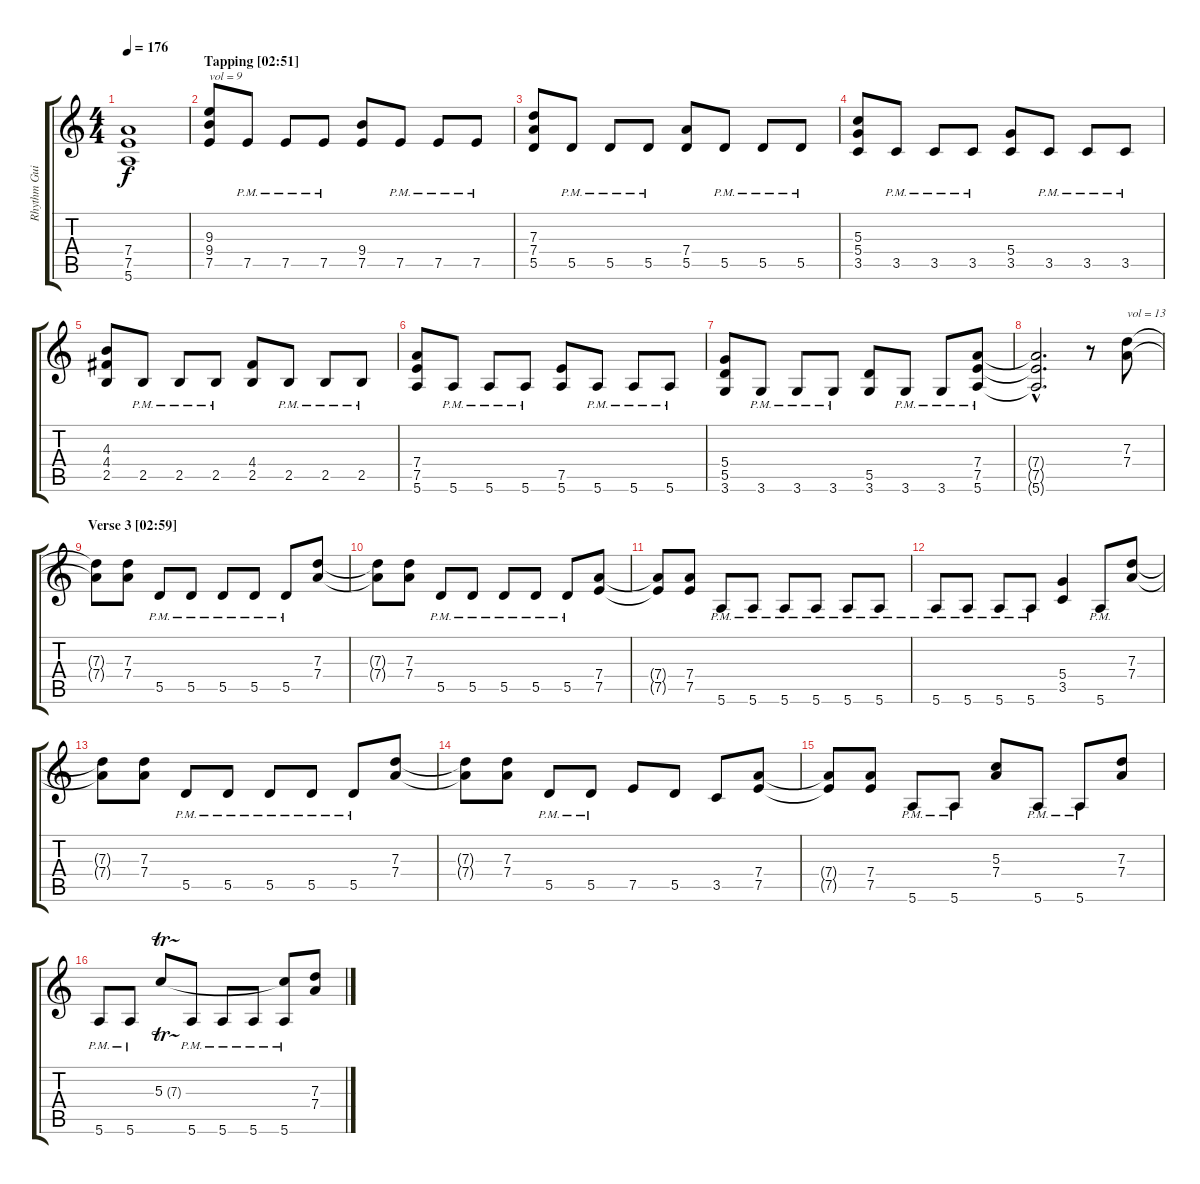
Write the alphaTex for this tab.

\track ("Rhythm Guitar" "Rhythm Gui") {instrument distortionguitar}
\staff {score tabs}
\tuning (E4 B3 G3 D3 A2 E2) {hide}
\ts (4 4)
\tempo 176
\clef g2
\ks c
(7.4{t} 7.5{t} 5.6{t}).1{dy f} |
\section ("" "Tapping [02:51]")
(9.3 9.4 7.5).8{txt "vol = 9" volume 9} 7.5{pm}.8 7.5{pm}.8 7.5{pm}.8 (9.4 7.5).8 7.5{pm}.8 7.5{pm}.8 7.5{pm}.8 |
(7.3 7.4 5.5).8 5.5{pm}.8 5.5{pm}.8 5.5{pm}.8 (7.4 5.5).8 5.5{pm}.8 5.5{pm}.8 5.5{pm}.8 |
(5.3 5.4 3.5).8 3.5{pm}.8 3.5{pm}.8 3.5{pm}.8 (5.4 3.5).8 3.5{pm}.8 3.5{pm}.8 3.5{pm}.8 |
(4.3 4.4 2.5).8 2.5{pm}.8 2.5{pm}.8 2.5{pm}.8 (4.4 2.5).8 2.5{pm}.8 2.5{pm}.8 2.5{pm}.8 |
(7.4 7.5 5.6).8 5.6{pm}.8 5.6{pm}.8 5.6{pm}.8 (7.5 5.6).8 5.6{pm}.8 5.6{pm}.8 5.6{pm}.8 |
(5.4 5.5 3.6).8 3.6{pm}.8 3.6{pm}.8 3.6{pm}.8 (5.5 3.6).8 3.6{pm}.8 3.6{pm}.8 (7.4 7.5 5.6{pm}).8 |
(7.4{hac t} 7.5{hac t} 5.6{hac t}).2{d} r.8 (7.3 7.4).8{txt "vol = 13" volume 13} |
\section ("" "Verse 3 [02:59]")
(7.3{t} 7.4{t}).8 (7.3 7.4).8 5.5{pm}.8 5.5{pm}.8 5.5{pm}.8 5.5{pm}.8 5.5{pm}.8 (7.3 7.4).8 |
(7.3{t} 7.4{t}).8 (7.3 7.4).8 5.5{pm}.8 5.5{pm}.8 5.5{pm}.8 5.5{pm}.8 5.5{pm}.8 (7.4 7.5).8 |
(7.4{t} 7.5{t}).8 (7.4 7.5).8 5.6{pm}.8 5.6{pm}.8 5.6{pm}.8 5.6{pm}.8 5.6{pm}.8 5.6{pm}.8 |
5.6{pm}.8 5.6{pm}.8 5.6{pm}.8 5.6{pm}.8 (5.4 3.5).4 5.6{pm}.8 (7.3 7.4).8 |
(7.3{t} 7.4{t}).8 (7.3 7.4).8 5.5{pm}.8 5.5{pm}.8 5.5{pm}.8 5.5{pm}.8 5.5{pm}.8 (7.3 7.4).8 |
(7.3{t} 7.4{t}).8 (7.3 7.4).8 5.5{pm}.8 5.5{pm}.8 7.5.8 5.5.8 3.5.8 (7.4 7.5).8 |
(7.4{t} 7.5{t}).8 (7.4 7.5).8 5.6{pm}.8 5.6{pm}.8 (5.3 7.4).8 5.6{pm}.8 5.6{pm}.8 (7.3 7.4).8 |
5.6{pm}.8 5.6{pm}.8 5.3{tr (7 16)}.8 5.6{pm}.8 5.6{pm}.8 5.6{pm}.8 (5.3{t} 5.6{pm}).8 (7.3 7.4).8
